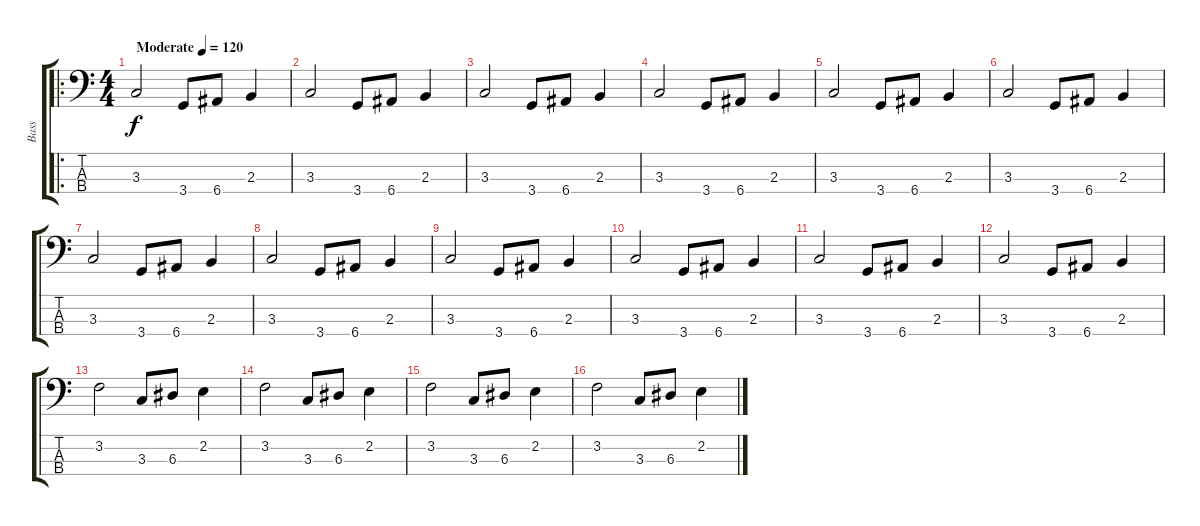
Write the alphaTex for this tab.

\track ("Bass" "Bass") {instrument electricbassfinger}
\staff {score tabs}
\tuning (G2 D2 A1 E1) {hide}
\ro
\ts (4 4)
\tempo (120 "Moderate")
\clef f4
\ks c
3.3.2{dy f instrument electricbassfinger} 3.4.8 6.4.8 2.3.4 |
3.3.2 3.4.8 6.4.8 2.3.4 |
3.3.2 3.4.8 6.4.8 2.3.4 |
3.3.2 3.4.8 6.4.8 2.3.4 |
3.3.2 3.4.8 6.4.8 2.3.4 |
3.3.2 3.4.8 6.4.8 2.3.4 |
3.3.2 3.4.8 6.4.8 2.3.4 |
3.3.2 3.4.8 6.4.8 2.3.4 |
3.3.2 3.4.8 6.4.8 2.3.4 |
3.3.2 3.4.8 6.4.8 2.3.4 |
3.3.2 3.4.8 6.4.8 2.3.4 |
3.3.2 3.4.8 6.4.8 2.3.4 |
3.2.2 3.3.8 6.3.8 2.2.4 |
3.2.2 3.3.8 6.3.8 2.2.4 |
3.2.2 3.3.8 6.3.8 2.2.4 |
3.2.2 3.3.8 6.3.8 2.2.4
